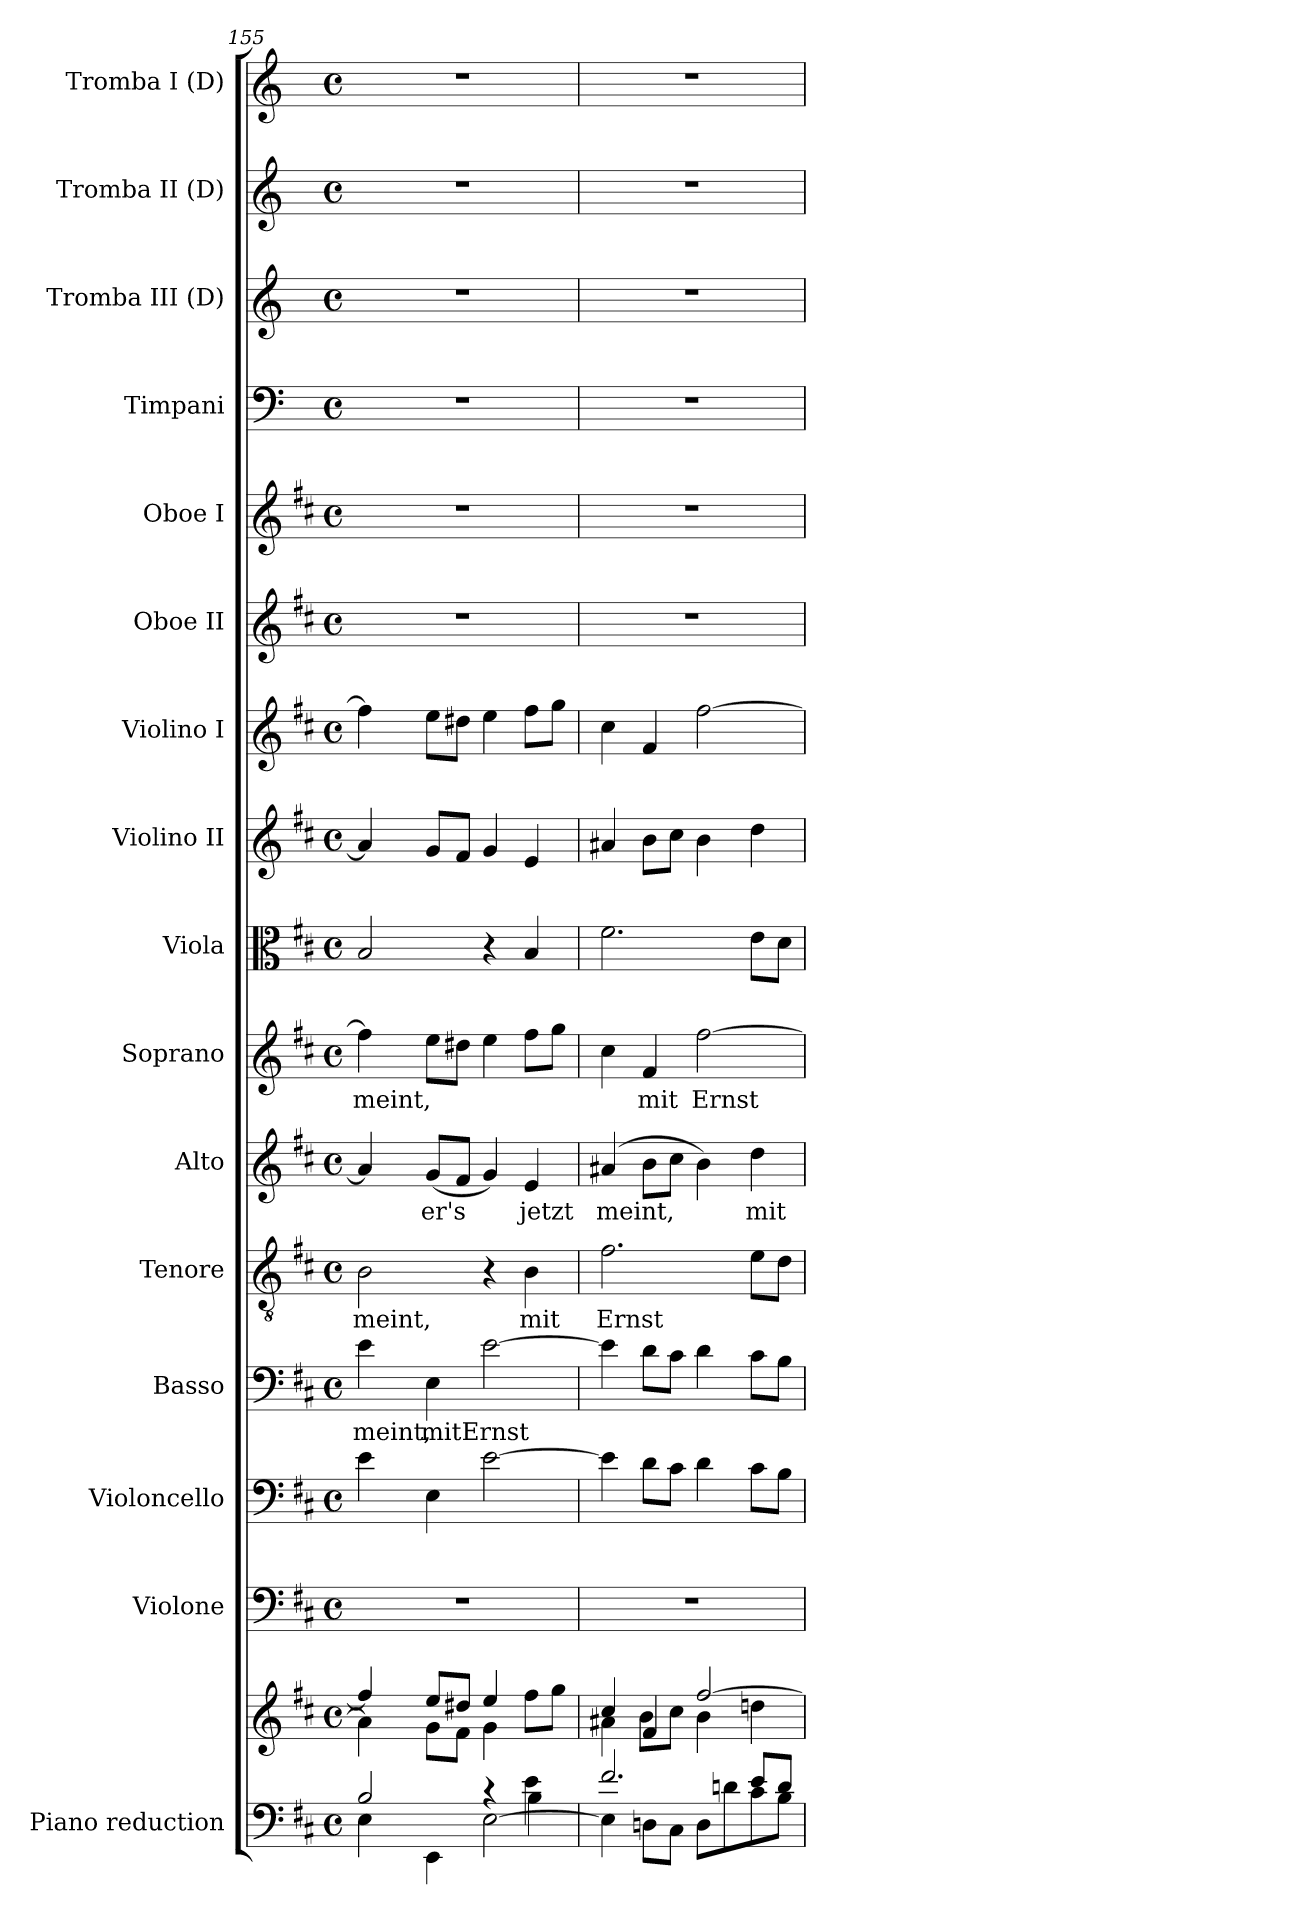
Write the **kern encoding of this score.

**kern	**kern	**kern	**kern	**kern	**text	**kern	**text	**kern	**text	**kern	**text	**kern	**kern	**kern	**kern	**kern	**kern	**kern	**kern	**kern
*part16	*part16	*part15	*part14	*part13	*part13	*part12	*part12	*part11	*part11	*part10	*part10	*part9	*part8	*part7	*part6	*part5	*part4	*part3	*part2	*part1
*staff17	*staff16	*staff15	*staff14	*staff13	*staff13	*staff12	*staff12	*staff11	*staff11	*staff10	*staff10	*staff9	*staff8	*staff7	*staff6	*staff5	*staff4	*staff3	*staff2	*staff1
*I"Piano reduction	*	*I"Violone	*I"Violoncello	*I"Basso	*	*I"Tenore	*	*I"Alto	*	*I"Soprano	*	*I"Viola	*I"Violino II	*I"Violino I	*I"Oboe II	*I"Oboe I	*I"Timpani	*I"Tromba III (D)	*I"Tromba II (D)	*I"Tromba I (D)
*I'Pno	*	*	*	*	*	*	*	*	*	*	*	*	*	*	*I'Ob	*I'Ob	*I'Timp	*	*	*
*clefF4	*clefG2	*clefF4	*clefF4	*clefF4	*	*clefGv2	*	*clefG2	*	*clefG2	*	*clefC3	*clefG2	*clefG2	*clefG2	*clefG2	*clefF4	*clefG2	*clefG2	*clefG2
*	*	*ITrd7c12	*	*	*	*	*	*	*	*	*	*	*	*	*	*	*	*ITrd-1c-2	*ITrd-1c-2	*ITrd-1c-2
*k[f#c#]	*k[f#c#]	*k[f#c#]	*k[f#c#]	*k[f#c#]	*	*k[f#c#]	*	*k[f#c#]	*	*k[f#c#]	*	*k[f#c#]	*k[f#c#]	*k[f#c#]	*k[f#c#]	*k[f#c#]	*k[]	*k[f#c#]	*k[f#c#]	*k[f#c#]
*M4/4	*M4/4	*M4/4	*M4/4	*M4/4	*	*M4/4	*	*M4/4	*	*M4/4	*	*M4/4	*M4/4	*M4/4	*M4/4	*M4/4	*M4/4	*M4/4	*M4/4	*M4/4
*met(c)	*met(c)	*met(c)	*met(c)	*met(c)	*	*met(c)	*	*met(c)	*	*met(c)	*	*met(c)	*met(c)	*met(c)	*met(c)	*met(c)	*met(c)	*met(c)	*met(c)	*met(c)
=155	=155	=155	=155	=155	=155	=155	=155	=155	=155	=155	=155	=155	=155	=155	=155	=155	=155	=155	=155	=155
*^	*^	*	*	*	*	*	*	*	*	*	*	*	*	*	*	*	*	*	*	*
*	*^	*	*	*	*	*	*	*	*	*	*	*	*	*	*	*	*	*	*	*	*	*
!	!	!	!	!	!	!	!	!LO:LY:b	!	!LO:LY:b	!	!	!	!LO:LY:b	!	!	!	!	!	!	!	!	!
2.ryy	2B/	4E\	4ff#/]	4a\]	1r	4e\	4e\	meint,	2B\	meint,	4a/]	.	4ff#\]	meint,	2B/	4a/]	4ff#\]	1r	1r	1r	1r	1r	1r
!	!	!	!	!	!	!	!	!LO:LY:b	!	!	!	!LO:LY:b	!	!	!	!	!	!	!	!	!	!	!
.	.	4EE\	8ee/L	8g\L	.	4E\	4E\	mit	.	.	(8g/L	er's	8ee\L	.	.	8g/L	8ee\L	.	.	.	.	.	.
.	.	.	8dd#X/J	8f#\J	.	.	.	.	.	.	8f#/J	.	8dd#X\J	.	.	8f#/J	8dd#X\J	.	.	.	.	.	.
!	!	!	!	!	!	!	!	!LO:LY:b	!	!	!	!	!	!	!	!	!	!	!	!	!	!	!
.	4r	[2E\	4ee/	4g\	.	[2e\	[2e\	Ernst	4r	.	4g/)	.	4ee\	.	4r	4g/	4ee\	.	.	.	.	.	.
!	!	!	!	!	!	!	!	!	!	!LO:LY:b	!	!LO:LY:b	!	!	!	!	!	!	!	!	!	!	!
4e\	4B\	.	8ff#\L	4ryy	.	.	.	.	4B\	mit	4e/	jetzt	8ff#\L	.	4B/	4e/	8ff#\L	.	.	.	.	.	.
.	.	.	8gg\J	.	.	.	.	.	.	.	.	.	8gg\J	.	.	.	8gg\J	.	.	.	.	.	.
*	*v	*v	*	*	*	*	*	*	*	*	*	*	*	*	*	*	*	*	*	*	*	*	*
!!LO:PB:g=z
=156	=156	=156	=156	=156	=156	=156	=156	=156	=156	=156	=156	=156	=156	=156	=156	=156	=156	=156	=156	=156	=156	=156
!	!	!	!	!	!	!	!	!	!LO:LY:b	!	!LO:LY:b	!	!	!	!	!	!	!	!	!	!	!
2.f#/	4E\]	4cc#/	4a#X\	1r	4e\]	4e\]	.	2.f#\	Ernst	(4a#X/	meint,	4cc#\	.	2.f#\	4a#X/	4cc#\	1r	1r	1r	1r	1r	1r
!	!	!	!	!	!	!	!	!	!	!	!	!	!LO:LY:b	!	!	!	!	!	!	!	!	!
.	8Dn\L	4f#/	8b\L	.	8d\L	8d\L	.	.	.	8b\L	.	4f#/	mit	.	8b\L	4f#/	.	.	.	.	.	.
.	8C#\J	.	8cc#\J	.	8c#\J	8c#\J	.	.	.	8cc#\J	.	.	.	.	8cc#\J	.	.	.	.	.	.	.
!	!	!	!	!	!	!	!	!	!	!	!	!	!LO:LY:b	!	!	!	!	!	!	!	!	!
.	8D\L	[2ff#/	4b\	.	4d\	4d\	.	.	.	4b\)	.	[2ff#\	Ernst	.	4b\	[2ff#\	.	.	.	.	.	.
.	8dn\	.	.	.	.	.	.	.	.	.	.	.	.	.	.	.	.	.	.	.	.	.
!	!	!	!	!	!	!	!	!	!	!	!LO:LY:b	!	!	!	!	!	!	!	!	!	!	!
8e/L	8c#\	.	4ddn\	.	8c#\L	8c#\L	.	8e\L	.	4dd\	mit	.	.	8e\L	4dd\	.	.	.	.	.	.	.
8d/J	8B\J	.	.	.	8B\J	8B\J	.	8d\J	.	.	.	.	.	8d\J	.	.	.	.	.	.	.	.
*v	*v	*	*	*	*	*	*	*	*	*	*	*	*	*	*	*	*	*	*	*	*	*
*	*v	*v	*	*	*	*	*	*	*	*	*	*	*	*	*	*	*	*	*	*	*
=	=	=	=	=	=	=	=	=	=	=	=	=	=	=	=	=	=	=	=	=
*-	*-	*-	*-	*-	*-	*-	*-	*-	*-	*-	*-	*-	*-	*-	*-	*-	*-	*-	*-	*-
